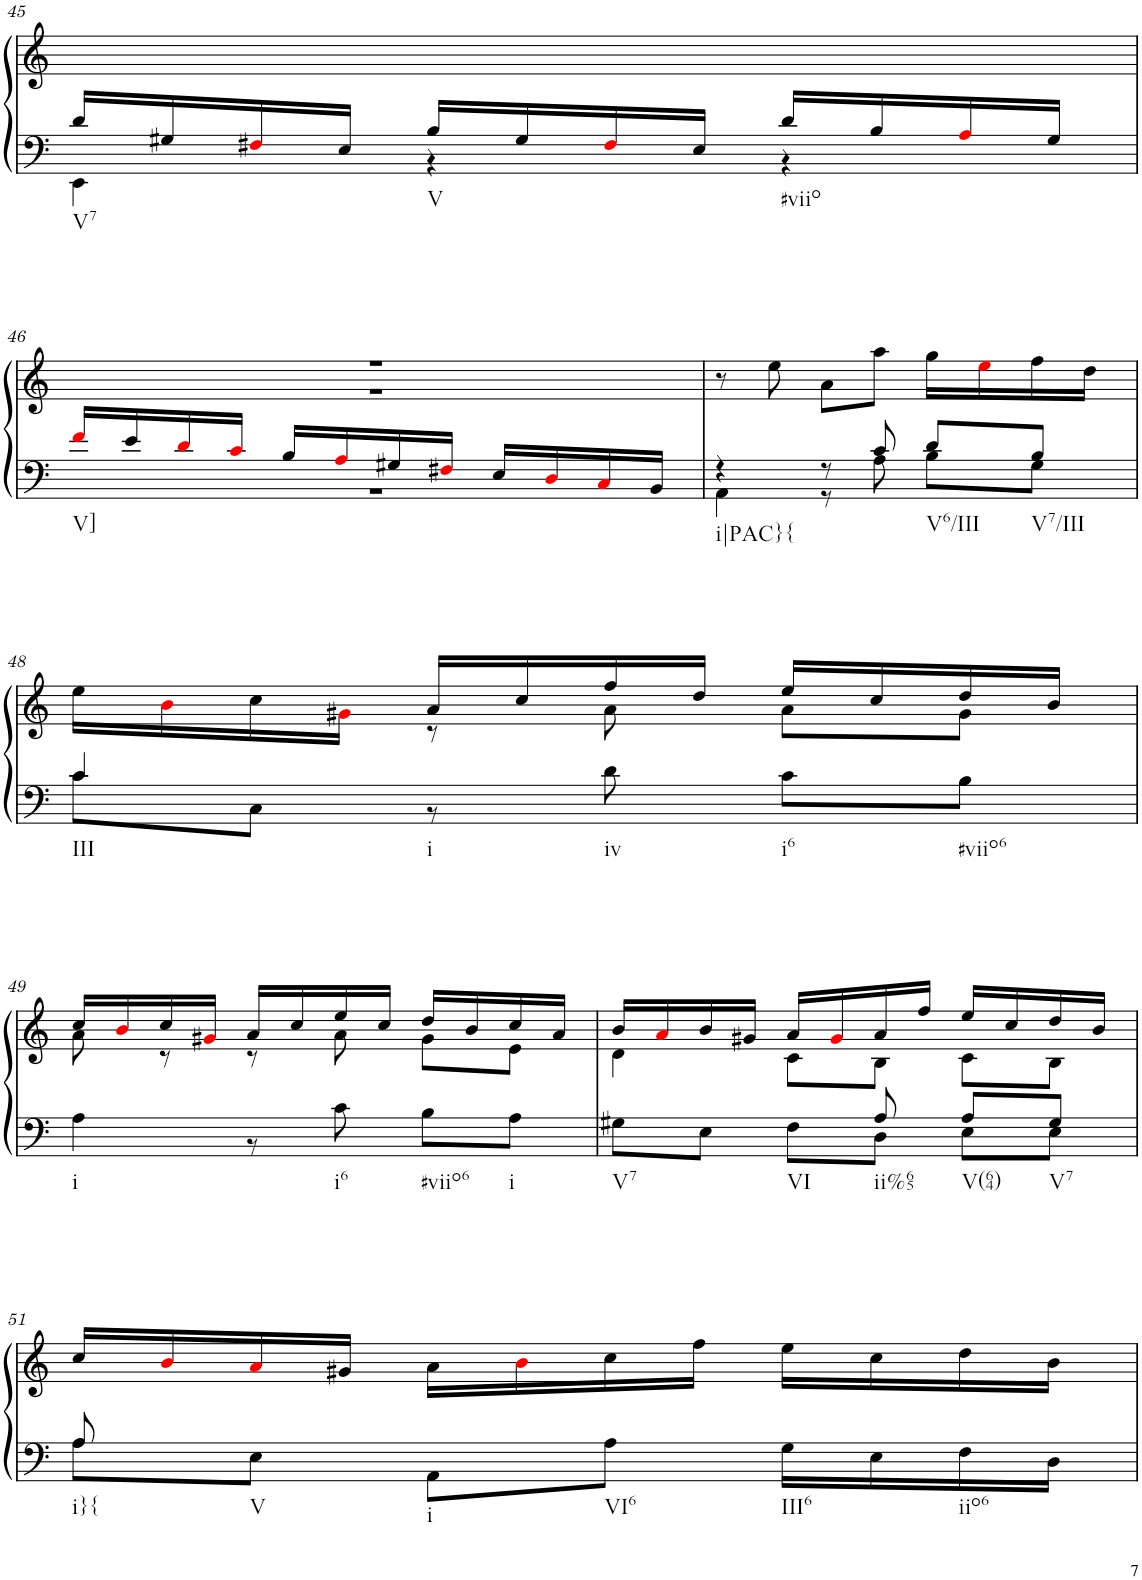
**kern	**kern
*part1	*part1
*staff2	*staff1
*I"Klavier linke Hand	*
!!LO:PB:g=z
*clefF4	*clefG2
*k[]	*k[]
*M3/4	*M3/4
=45	=45
*^	*
!LO:TX:b:t=V7	!	!
16d/LL	4EE\	2.ryy
16G#X/	.	.
16F#Xi/	.	.
16E/JJ	.	.
!LO:TX:b:t=V	!	!
16B/LL	4r	.
16G#/	.	.
16F#i/	.	.
16E/JJ	.	.
!LO:TX:b:t=#viio	!	!
16d/LL	4r	.
16B/	.	.
16Ai/	.	.
16G#/JJ	.	.
!!LO:LB:g=z
=46	=46	=46
*	*	*^
!LO:TX:b:t=V]	!	!	!
16fi/LL	2.r	2.r	2.r
16e/	.	.	.
16di/	.	.	.
16ci/JJ	.	.	.
16B/LL	.	.	.
16Ai/	.	.	.
16G#X/	.	.	.
16F#Xi/JJ	.	.	.
16E/LL	.	.	.
16Di/	.	.	.
16Ci/	.	.	.
16BB/JJ	.	.	.
*	*	*v	*v
=47	=47	=47
!LO:TX:b:t=i|PAC}{	!	!
4r	4AA\	8r
.	.	8ee\
8r	8r	8a\L
8c/	8A\	8aa\J
!LO:TX:b:t=V6/III	!	!
8d/L	8B\L	16gg\LL
.	.	16eei\
!LO:TX:b:t=V7/III	!	!
8B/J	8G\J	16ff\
.	.	16dd\JJ
!!LO:LB:g=z
=48	=48	=48
*	*	*^
!LO:TX:b:t=III	!	!	!
4c/	8c\L	16ee\LL	4ryy
.	.	16bi\	.
.	8C\J	16cc\	.
.	.	16g#Xi\JJ	.
!LO:TX:b:t=i	!	!	!
!LO:TX:b:t=iv	!	!	!
4ryy	8r	16a/LL	8r
.	.	16cc/	.
.	8d\	16ff/	8a\
.	.	16dd/JJ	.
!LO:TX:b:t=i6	!	!	!
!LO:TX:b:t=#viio6	!	!	!
4ryy	8c\L	16ee/LL	8a\L
.	.	16cc/	.
.	8B\J	16dd/	8g#\J
.	.	16b/JJ	.
!!LO:LB:g=z	!!
=49	=49	=49	=49
!LO:TX:b:t=i	!	!	!
!LO:TX:b:t=i6	!	!	!
!LO:TX:b:t=#viio6	!	!	!
!LO:TX:b:t=i	!	!	!
2.ryy	4A\	16cc/LL	8a\
.	.	16bi/	.
.	.	16cc/	8r
.	.	16g#Xi/JJ	.
.	8r	16a/LL	8r
.	.	16cc/	.
.	8c\	16ee/	8a\
.	.	16cc/JJ	.
.	8B\L	16dd/LL	8g#\L
.	.	16b/	.
.	8A\J	16cc/	8e\J
.	.	16a/JJ	.
=50	=50	=50	=50
!LO:TX:b:t=V7	!	!	!
4ryy	8G#X\L	16b/LL	4d\
.	.	16ai/	.
.	8E\J	16b/	.
.	.	16g#X/JJ	.
!LO:TX:b:t=VI	!	!	!
8ryy	8F\L	16a/LL	8c\L
.	.	16g#i/	.
!LO:TX:b:t=ii%65	!	!	!
8A/	8D\J	16a/	8B\J
.	.	16ff/JJ	.
!LO:TX:b:t=V(64)	!	!	!
8A/L	8E\L	16ee/LL	8c\L
.	.	16cc/	.
!LO:TX:b:t=V7	!	!	!
8G#/J	8E\J	16dd/	8B\J
.	.	16b/JJ	.
*	*	*v	*v
!!LO:LB:g=z
=51	=51	=51
!LO:TX:b:t=i}{	!	!
8A/	8A\L	16cc/LL
.	.	16bi/
!LO:TX:b:t=V	!	!
8ryy	8E\J	16ai/
.	.	16g#X/JJ
!LO:TX:b:t=i	!	!
!LO:TX:b:t=VI6	!	!
!LO:TX:b:t=III6	!	!
!LO:TX:b:t=iio6	!	!
2ryy	8AA\L	16a\LL
.	.	16bi\
.	8A\J	16cc\
.	.	16ff\JJ
.	16G\LL	16ee\LL
.	16E\	16cc\
.	16F\	16dd\
.	16D\JJ	16b\JJ
*v	*v	*
=	=
*-	*-
